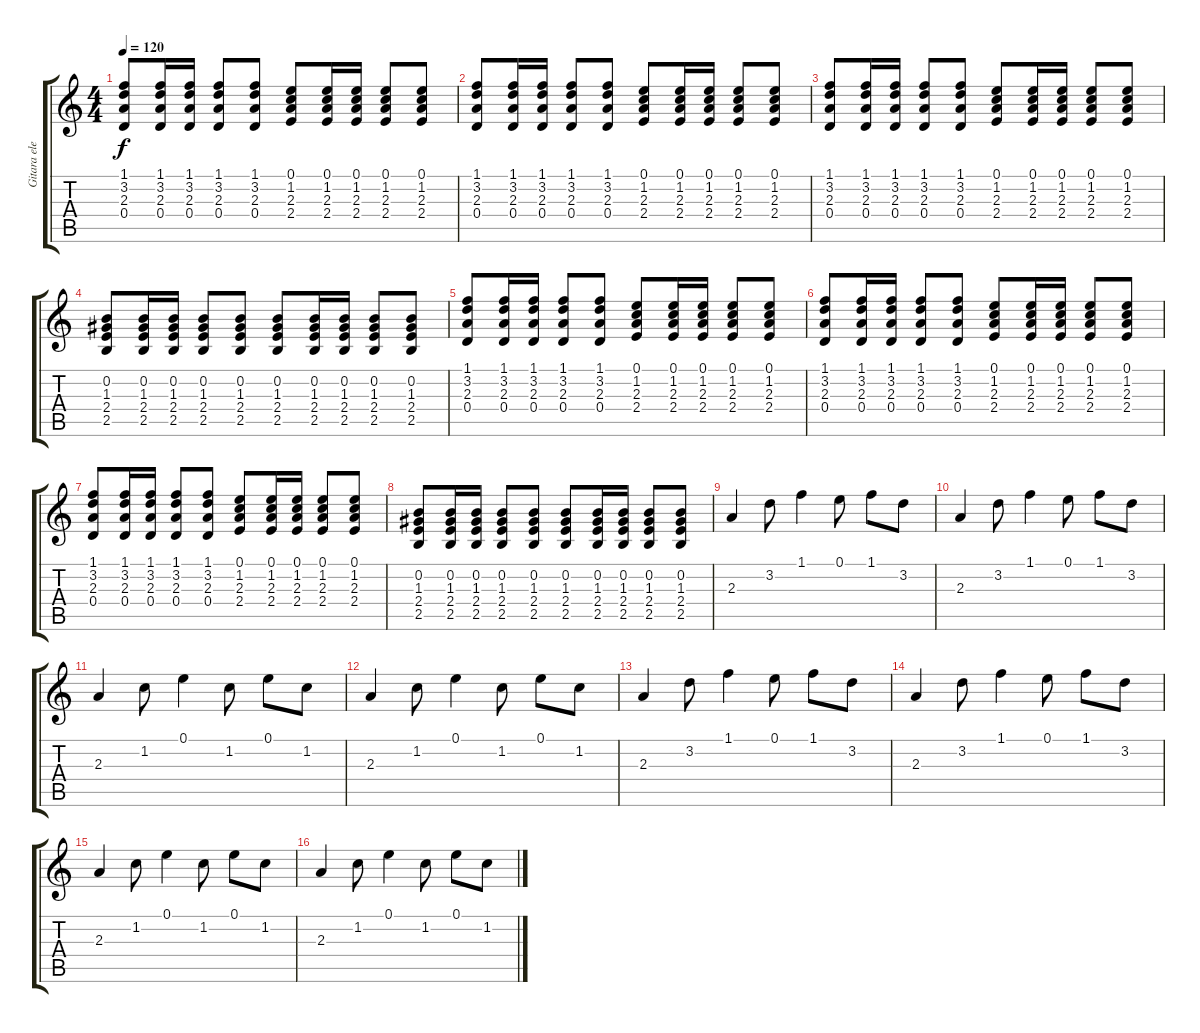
\track ("Gitara elektryczna (II)" "Gitara ele") {instrument acousticguitarnylon}
\staff {score tabs}
\tuning (E4 B3 G3 D3 A2 E2) {hide}
\ts (4 4)
\tempo 120
\clef g2
\ks c
(1.1 3.2 2.3 0.4).8{dy f} (1.1 3.2 2.3 0.4).16 (1.1 3.2 2.3 0.4).16 (1.1 3.2 2.3 0.4).8 (1.1 3.2 2.3 0.4).8 (0.1 1.2 2.3 2.4).8 (0.1 1.2 2.3 2.4).16 (0.1 1.2 2.3 2.4).16 (0.1 1.2 2.3 2.4).8 (0.1 1.2 2.3 2.4).8 |
(1.1 3.2 2.3 0.4).8 (1.1 3.2 2.3 0.4).16 (1.1 3.2 2.3 0.4).16 (1.1 3.2 2.3 0.4).8 (1.1 3.2 2.3 0.4).8 (0.1 1.2 2.3 2.4).8 (0.1 1.2 2.3 2.4).16 (0.1 1.2 2.3 2.4).16 (0.1 1.2 2.3 2.4).8 (0.1 1.2 2.3 2.4).8 |
(1.1 3.2 2.3 0.4).8 (1.1 3.2 2.3 0.4).16 (1.1 3.2 2.3 0.4).16 (1.1 3.2 2.3 0.4).8 (1.1 3.2 2.3 0.4).8 (0.1 1.2 2.3 2.4).8 (0.1 1.2 2.3 2.4).16 (0.1 1.2 2.3 2.4).16 (0.1 1.2 2.3 2.4).8 (0.1 1.2 2.3 2.4).8 |
(0.2 1.3 2.4 2.5).8 (0.2 1.3 2.4 2.5).16 (0.2 1.3 2.4 2.5).16 (0.2 1.3 2.4 2.5).8 (0.2 1.3 2.4 2.5).8 (0.2 1.3 2.4 2.5).8 (0.2 1.3 2.4 2.5).16 (0.2 1.3 2.4 2.5).16 (0.2 1.3 2.4 2.5).8 (0.2 1.3 2.4 2.5).8 |
(1.1 3.2 2.3 0.4).8 (1.1 3.2 2.3 0.4).16 (1.1 3.2 2.3 0.4).16 (1.1 3.2 2.3 0.4).8 (1.1 3.2 2.3 0.4).8 (0.1 1.2 2.3 2.4).8 (0.1 1.2 2.3 2.4).16 (0.1 1.2 2.3 2.4).16 (0.1 1.2 2.3 2.4).8 (0.1 1.2 2.3 2.4).8 |
(1.1 3.2 2.3 0.4).8 (1.1 3.2 2.3 0.4).16 (1.1 3.2 2.3 0.4).16 (1.1 3.2 2.3 0.4).8 (1.1 3.2 2.3 0.4).8 (0.1 1.2 2.3 2.4).8 (0.1 1.2 2.3 2.4).16 (0.1 1.2 2.3 2.4).16 (0.1 1.2 2.3 2.4).8 (0.1 1.2 2.3 2.4).8 |
(1.1 3.2 2.3 0.4).8 (1.1 3.2 2.3 0.4).16 (1.1 3.2 2.3 0.4).16 (1.1 3.2 2.3 0.4).8 (1.1 3.2 2.3 0.4).8 (0.1 1.2 2.3 2.4).8 (0.1 1.2 2.3 2.4).16 (0.1 1.2 2.3 2.4).16 (0.1 1.2 2.3 2.4).8 (0.1 1.2 2.3 2.4).8 |
(0.2 1.3 2.4 2.5).8 (0.2 1.3 2.4 2.5).16 (0.2 1.3 2.4 2.5).16 (0.2 1.3 2.4 2.5).8 (0.2 1.3 2.4 2.5).8 (0.2 1.3 2.4 2.5).8 (0.2 1.3 2.4 2.5).16 (0.2 1.3 2.4 2.5).16 (0.2 1.3 2.4 2.5).8 (0.2 1.3 2.4 2.5).8 |
2.3.4 3.2.8 1.1.4 0.1.8 1.1.8 3.2.8 |
2.3.4 3.2.8 1.1.4 0.1.8 1.1.8 3.2.8 |
2.3.4 1.2.8 0.1.4 1.2.8 0.1.8 1.2.8 |
2.3.4 1.2.8 0.1.4 1.2.8 0.1.8 1.2.8 |
2.3.4 3.2.8 1.1.4 0.1.8 1.1.8 3.2.8 |
2.3.4 3.2.8 1.1.4 0.1.8 1.1.8 3.2.8 |
2.3.4 1.2.8 0.1.4 1.2.8 0.1.8 1.2.8 |
2.3.4 1.2.8 0.1.4 1.2.8 0.1.8 1.2.8
